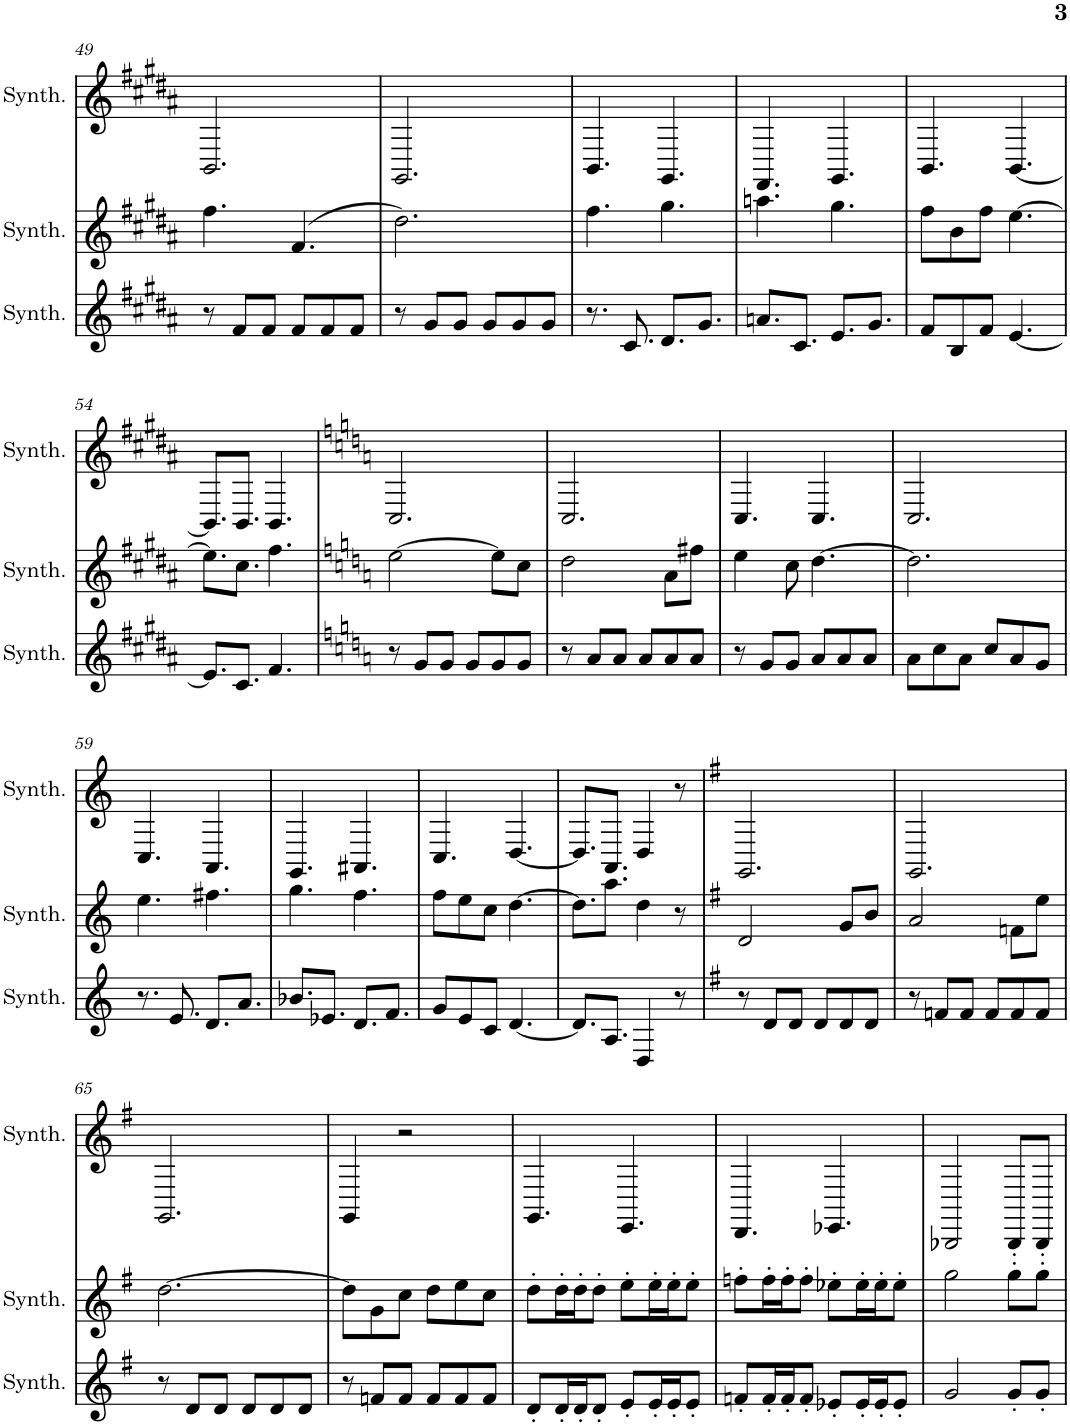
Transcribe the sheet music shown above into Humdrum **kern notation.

**kern	**kern	**kern
*part3	*part2	*part1
*staff3	*staff2	*staff1
*I"Saw Synthesizer	*I"Saw Synthesizer	*I"Saw Synthesizer
*I'Synth.	*I'Synth.	*I'Synth.
!!LO:PB:g=z
*clefG2	*clefG2	*clefG2
*k[f#c#g#d#a#]	*k[f#c#g#d#a#]	*k[f#c#g#d#a#]
*M6/8	*M6/8	*M6/8
=49	=49	=49
8r	4.ff#\	2.BB/
8f#/L	.	.
8f#/J	.	.
8f#/L	(4.f#/	.
8f#/	.	.
8f#/J	.	.
=50	=50	=50
8r	2.dd#\)	2.GG#/
8g#/L	.	.
8g#/J	.	.
8g#/L	.	.
8g#/	.	.
8g#/J	.	.
=51	=51	=51
8.r	4.ff#\	4.BB/
8.c#/	.	.
8.d#/L	4.gg#\	4.GG#/
8.g#/J	.	.
=52	=52	=52
8.an/L	4.aan\	4.FF#/
8.c#/J	.	.
8.e/L	4.gg#\	4.GG#/
8.g#/J	.	.
=53	=53	=53
8f#/L	8ff#\L	4.BB/
8B/	8b\	.
8f#/J	8ff#\J	.
[4.e/	[4.ee\	[4.BB/
!!LO:LB:g=z
=54	=54	=54
8.e/L]	8.ee\L]	8.BB/L]
8.c#/J	8.cc#\J	8.BB/J
4.f#/	4.ff#\	4.BB/
=55	=55	=55
*k[]	*k[]	*k[]
8r	[2ee\	2.C/
8g/L	.	.
8g/J	.	.
8g/L	.	.
8g/	8ee\L]	.
8g/J	8cc\J	.
=56	=56	=56
8r	2dd\	2.C/
8a/L	.	.
8a/J	.	.
8a/L	.	.
8a/	8a\L	.
8a/J	8ff#X\J	.
=57	=57	=57
8r	4ee\	4.C/
8g/L	.	.
8g/J	8cc\	.
8a/L	[4.dd\	4.C/
8a/	.	.
8a/J	.	.
=58	=58	=58
8a\L	2.dd\]	2.C/
8cc\	.	.
8a\J	.	.
8cc/L	.	.
8a/	.	.
8g/J	.	.
!!LO:LB:g=z
=59	=59	=59
8.r	4.ee\	4.C/
8.e/	.	.
8.d/L	4.ff#X\	4.AA/
8.a/J	.	.
=60	=60	=60
8.b-X/L	4.gg\	4.GG/
8.e-X/J	.	.
8.d/L	4.ff\	4.AA#X/
8.f/J	.	.
=61	=61	=61
8g/L	8ff\L	4.C/
8e/	8ee\	.
8c/J	8cc\J	.
[4.d/	[4.dd\	[4.D/
=62	=62	=62
8.d/L]	8.dd\L]	8.D/L]
8.A/J	8.aa\J	8.AA/J
4D/	4dd\	4D/
8r	8r	8r
=63	=63	=63
*k[f#]	*k[f#]	*k[f#]
8r	2d/	2.GG/
8d/L	.	.
8d/J	.	.
8d/L	.	.
8d/	8g/L	.
8d/J	8b/J	.
=64	=64	=64
8r	2a/	2.GG/
8fn/L	.	.
8f/J	.	.
8f/L	.	.
8f/	8fn\L	.
8f/J	8ee\J	.
!!LO:LB:g=z
=65	=65	=65
8r	[2.dd\	2.GG/
8d/L	.	.
8d/J	.	.
8d/L	.	.
8d/	.	.
8d/J	.	.
=66	=66	=66
8r	8dd\L]	4GG/
8fn/L	8g\	.
8f/J	8cc\J	2r
8f/L	8dd\L	.
8f/	8ee\	.
8f/J	8cc\J	.
=67	=67	=67
8d'/L	8dd'\L	4.GG/
16d'/L	16dd'\L	.
16d'/J	16dd'\J	.
8d'/J	8dd'\J	.
8e'/L	8ee'\L	4.EE/
16e'/L	16ee'\L	.
16e'/J	16ee'\J	.
8e'/J	8ee'\J	.
=68	=68	=68
8fn'/L	8ffn'\L	4.DD/
16f'/L	16ff'\L	.
16f'/J	16ff'\J	.
8f'/J	8ff'\J	.
8e-X'/L	8ee-X'\L	4.EE-X/
16e-'/L	16ee-'\L	.
16e-'/J	16ee-'\J	.
8e-'/J	8ee-'\J	.
=69	=69	=69
2g/	2gg\	2BBB-X/
8g'/L	8gg'\L	8BBB-'/L
8g'/J	8gg'\J	8BBB-'/J
=	=	=
*-	*-	*-
